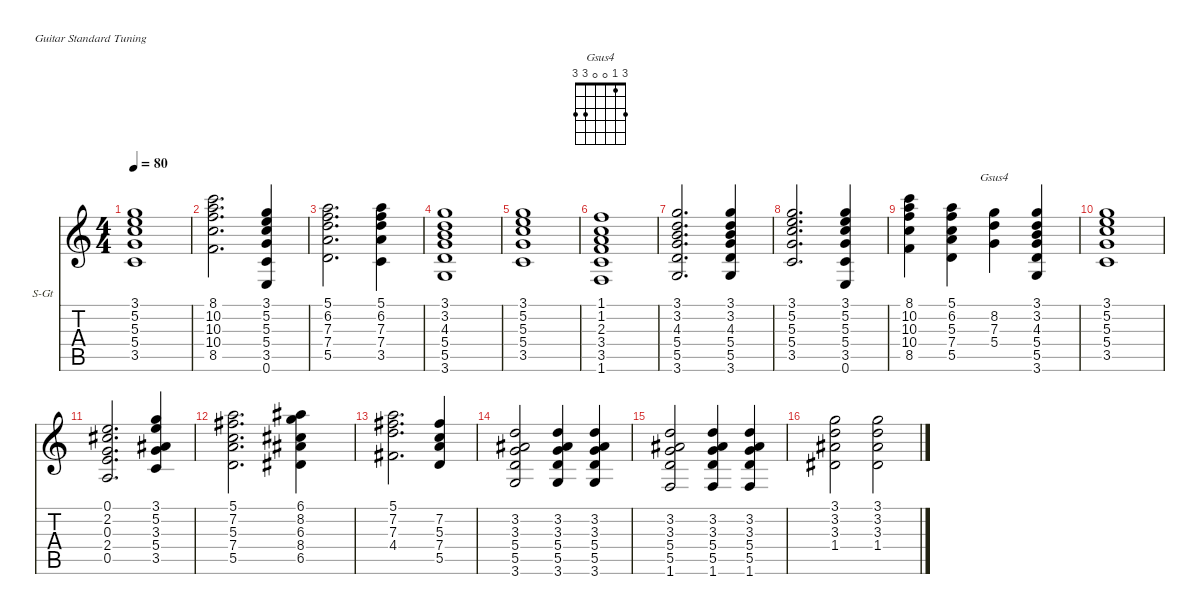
\hideDynamics
\bracketExtendMode nobrackets
\firstSystemTrackNameOrientation horizontal
\otherSystemsTrackNameOrientation horizontal
\track ("Rythm" "S-Gt") {instrument synthstrings1}
\staff {score tabs}
\tuning (E4 B3 G3 D3 A2 E2)
\displaytranspose 12
\chord ("Gsus4" 3 1 0 0 3 3) {showfingering false}
\ts (4 4)
\tempo 80
\clef g2
\ks c
(3.1 5.2 5.3 5.4 3.5).1{dy f} |
(8.1 10.2 10.3 10.4 8.5).2{d} (3.1 5.2 5.3 5.4 3.5 0.6).4 |
(5.1 6.2 7.3 7.4 5.5).2{d} (5.1 6.2 7.3 7.4 3.5).4 |
(3.1 3.2 4.3 5.4 5.5 3.6).1 |
(3.1 5.2 5.3 5.4 3.5).1 |
(1.1 1.2 2.3 3.4 3.5 1.6).1 |
(3.1 3.2 4.3 5.4 5.5 3.6).2{d} (3.1 3.2 4.3 5.4 5.5 3.6).4 |
(3.1 5.2 5.3 5.4 3.5).2{d} (3.1 5.2 5.3 5.4 3.5 0.6).4 |
(8.1 10.2 10.3 10.4 8.5).4 (5.1 6.2 5.3 7.4 5.5).4 (8.2 7.3 5.4).4{ch "Gsus4"} (3.1 3.2 4.3 5.4 5.5 3.6).4 |
(3.1 5.2 5.3 5.4 3.5).1 |
(0.1 2.2{acc #} 0.3 2.4 0.5).2{d} (3.1 5.2 3.3{acc #} 5.4 3.5).4 |
(5.1 7.2{acc #} 5.3 7.4 5.5).2{d} (6.1{acc #} 8.2 6.3{acc #} 8.4{acc #} 6.5{acc #}).4 |
(5.1 7.2{acc #} 7.3 4.4{acc #}).2{d} (7.2{acc #} 5.3 7.4 5.5).4 |
(3.2 3.3{acc #} 5.4 5.5 3.6).2 (3.2 3.3{acc #} 5.4 5.5 3.6).4 (3.2 3.3{acc #} 5.4 5.5 3.6).4 |
(3.2 3.3{acc #} 5.4 5.5 1.6).2 (3.2 3.3{acc #} 5.4 5.5 1.6).4 (3.2 3.3{acc #} 5.4 5.5 1.6).4 |
(3.1 3.2 3.3{acc #} 1.4{acc #}).2 (3.1 3.2 3.3{acc #} 1.4{acc #}).2
